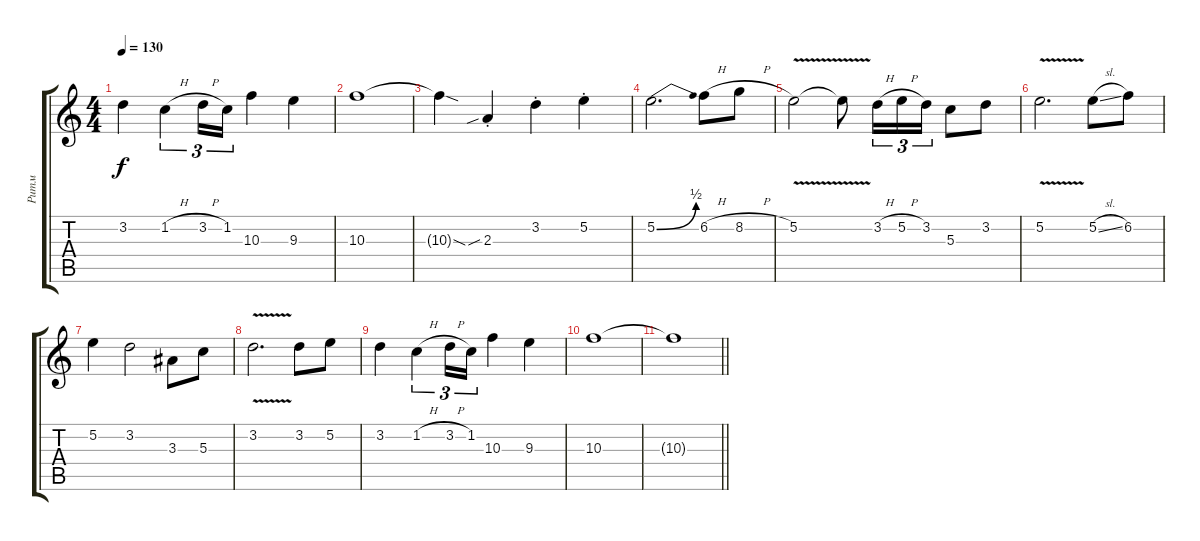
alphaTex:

\track ("Ритм" "Ритм") {instrument distortionguitar}
\staff {score tabs}
\tuning (E4 B3 G3 D3 A2 E2) {hide}
\ts (4 4)
\tempo 130
\clef g2
\ks c
3.2.4{dy f} 1.2{h}.4{tu (3 2)} 3.2{h}.16{tu (3 2)} 1.2.16{tu (3 2)} 10.3.4 9.3.4 |
10.3.1 |
10.3{sod t}.4 2.3{sib st}.4 3.2{st}.4 5.2{st}.4 |
5.2{be (bend 0 0 60 2)}.2{d} 6.2{h}.8 8.2{h}.8 |
5.2{v}.2 5.2{t}.8 3.2{h}.16{tu (3 2)} 5.2{h}.16{tu (3 2)} 3.2.16{tu (3 2)} 5.3.8 3.2.8 |
5.2{v}.2{d} 5.2{sl}.8 6.2.8 |
5.2.4 3.2.2 3.3.8 5.3.8 |
3.2{v}.2{d} 3.2.8 5.2.8 |
3.2.4 1.2{h}.4{tu (3 2)} 3.2{h}.16{tu (3 2)} 1.2.16{tu (3 2)} 10.3.4 9.3.4 |
10.3.1 |
\barLineRight lightlight
10.3{t}.1
